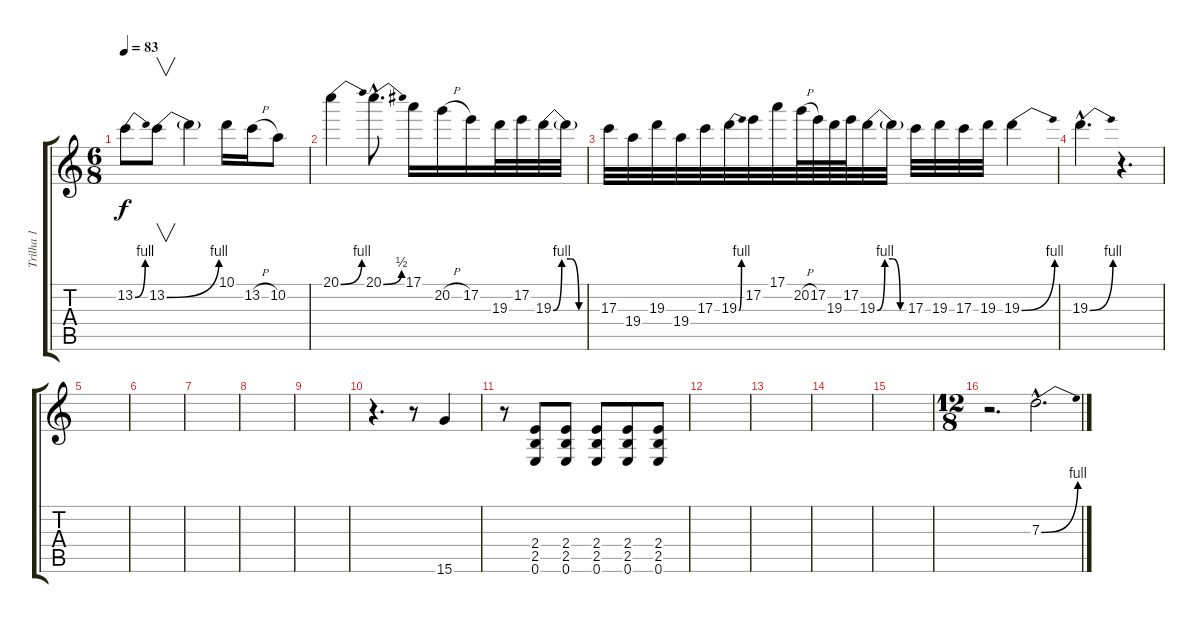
\track ("Trilha 1" "Trilha 1") {instrument overdrivenguitar}
\staff {score tabs}
\tuning (E4 B3 G3 D3 A2 E2) {hide}
\ts (6 8)
\tempo 83
\clef g2
\ks c
13.2{be (bend 0 0 60 4)}.8{dy f} 13.2{be (bend 0 0 60 4)}.8{v} 13.2{t}.4 10.1.16 13.2{h}.16 10.2.8 |
20.1{be (bend 0 0 60 4)}.4 20.1{be (bend 0 0 60 2) hac}.8{d} 17.1.16 20.2{h}.16 17.2.16 19.3.32 17.2.32 19.3{be (custom 0 0 15 4 30 4 45 0 60 0)}.32 19.3{t}.32 |
17.3.32 19.4.32 19.3.32 19.4.32 17.3.32 19.3{be (bend 0 0 60 4)}.32 17.2.32 17.1.32 20.2{h}.64 17.2.64 19.3.64 17.2.64 19.3{be (custom 0 0 15 4 30 4 45 0 60 0)}.32 19.3{t}.32 17.3.32 19.3.32 17.3.32 19.3.32 19.3{be (bend 0 0 60 4)}.4 |
19.3{be (bend 0 0 60 4) hac}.4{d} r.4{d} |
|
|
|
|
|
r.4{d} r.8 15.6.4 |
r.8 (2.4 2.5 0.6).8 (2.4 2.5 0.6).8 (2.4 2.5 0.6).8 (2.4 2.5 0.6).8 (2.4 2.5 0.6).8 |
|
|
|
|
\ts (12 8)
r.2{d} 7.3{be (bend 0 0 60 4) hac}.2{d}
